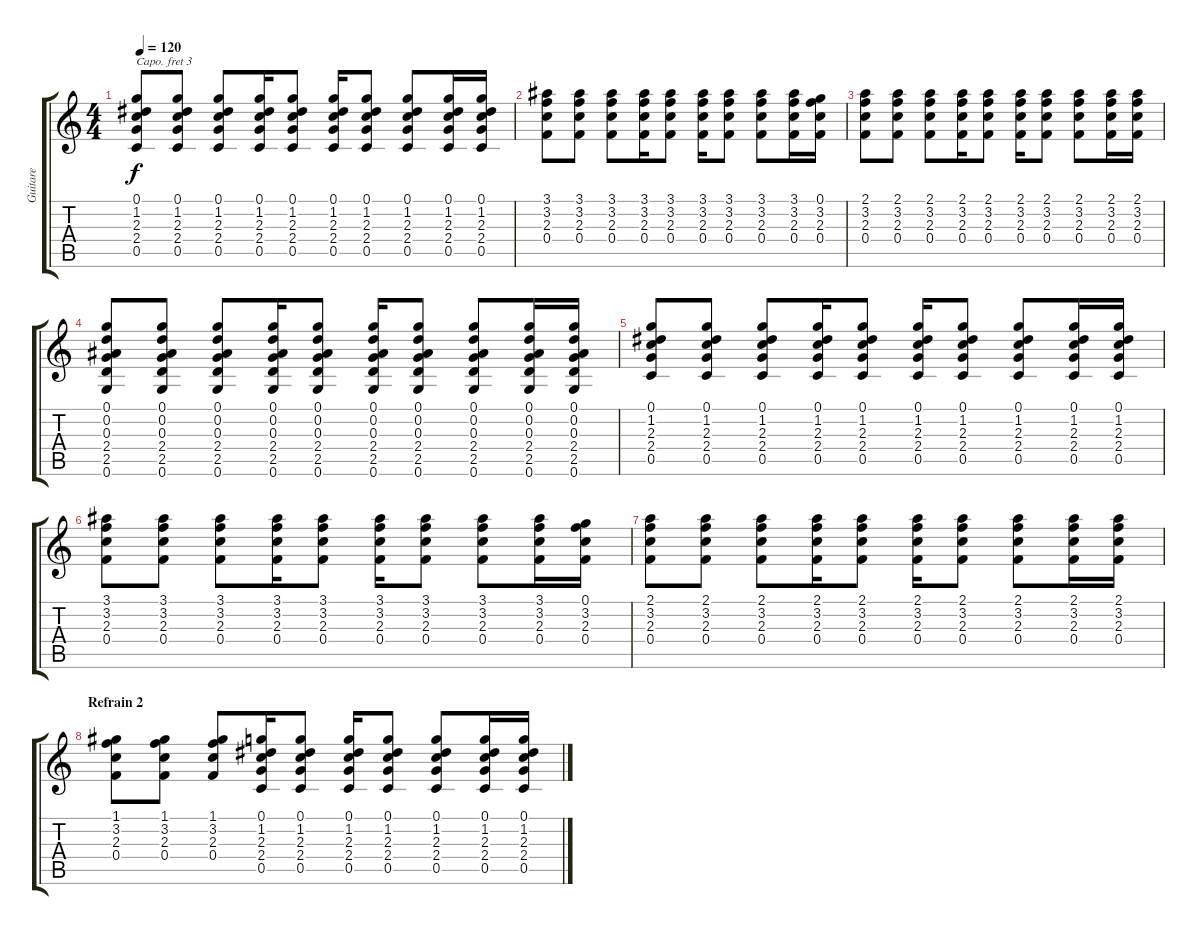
\track ("Guitare" "Guitare") {instrument electricguitarmuted}
\staff {score tabs}
\capo 3
\tuning (E4 B3 G3 D3 A2 E2) {hide}
\ts (4 4)
\tempo 120
\clef g2
\ks c
(0.1 1.2 2.3 2.4 0.5).8{dy f} (0.1 1.2 2.3 2.4 0.5).8 (0.1 1.2 2.3 2.4 0.5).8 (0.1 1.2 2.3 2.4 0.5).16 (0.1 1.2 2.3 2.4 0.5).8 (0.1 1.2 2.3 2.4 0.5).16 (0.1 1.2 2.3 2.4 0.5).8 (0.1 1.2 2.3 2.4 0.5).8 (0.1 1.2 2.3 2.4 0.5).16 (0.1 1.2 2.3 2.4 0.5).16 |
(3.1 3.2 2.3 0.4).8 (3.1 3.2 2.3 0.4).8 (3.1 3.2 2.3 0.4).8 (3.1 3.2 2.3 0.4).16 (3.1 3.2 2.3 0.4).8 (3.1 3.2 2.3 0.4).16 (3.1 3.2 2.3 0.4).8 (3.1 3.2 2.3 0.4).8 (3.1 3.2 2.3 0.4).16 (0.1 3.2 2.3 0.4).16 |
(2.1 3.2 2.3 0.4).8 (2.1 3.2 2.3 0.4).8 (2.1 3.2 2.3 0.4).8 (2.1 3.2 2.3 0.4).16 (2.1 3.2 2.3 0.4).8 (2.1 3.2 2.3 0.4).16 (2.1 3.2 2.3 0.4).8 (2.1 3.2 2.3 0.4).8 (2.1 3.2 2.3 0.4).16 (2.1 3.2 2.3 0.4).16 |
(0.1 0.2 0.3 2.4 2.5 0.6).8 (0.1 0.2 0.3 2.4 2.5 0.6).8 (0.1 0.2 0.3 2.4 2.5 0.6).8 (0.1 0.2 0.3 2.4 2.5 0.6).16 (0.1 0.2 0.3 2.4 2.5 0.6).8 (0.1 0.2 0.3 2.4 2.5 0.6).16 (0.1 0.2 0.3 2.4 2.5 0.6).8 (0.1 0.2 0.3 2.4 2.5 0.6).8 (0.1 0.2 0.3 2.4 2.5 0.6).16 (0.1 0.2 0.3 2.4 2.5 0.6).16 |
(0.1 1.2 2.3 2.4 0.5).8 (0.1 1.2 2.3 2.4 0.5).8 (0.1 1.2 2.3 2.4 0.5).8 (0.1 1.2 2.3 2.4 0.5).16 (0.1 1.2 2.3 2.4 0.5).8 (0.1 1.2 2.3 2.4 0.5).16 (0.1 1.2 2.3 2.4 0.5).8 (0.1 1.2 2.3 2.4 0.5).8 (0.1 1.2 2.3 2.4 0.5).16 (0.1 1.2 2.3 2.4 0.5).16 |
(3.1 3.2 2.3 0.4).8 (3.1 3.2 2.3 0.4).8 (3.1 3.2 2.3 0.4).8 (3.1 3.2 2.3 0.4).16 (3.1 3.2 2.3 0.4).8 (3.1 3.2 2.3 0.4).16 (3.1 3.2 2.3 0.4).8 (3.1 3.2 2.3 0.4).8 (3.1 3.2 2.3 0.4).16 (0.1 3.2 2.3 0.4).16 |
(2.1 3.2 2.3 0.4).8 (2.1 3.2 2.3 0.4).8 (2.1 3.2 2.3 0.4).8 (2.1 3.2 2.3 0.4).16 (2.1 3.2 2.3 0.4).8 (2.1 3.2 2.3 0.4).16 (2.1 3.2 2.3 0.4).8 (2.1 3.2 2.3 0.4).8 (2.1 3.2 2.3 0.4).16 (2.1 3.2 2.3 0.4).16 |
\section ("" "Refrain 2")
(1.1 3.2 2.3 0.4).8 (1.1 3.2 2.3 0.4).8 (1.1 3.2 2.3 0.4).8 (0.1 1.2 2.3 2.4 0.5).16 (0.1 1.2 2.3 2.4 0.5).8 (0.1 1.2 2.3 2.4 0.5).16 (0.1 1.2 2.3 2.4 0.5).8 (0.1 1.2 2.3 2.4 0.5).8 (0.1 1.2 2.3 2.4 0.5).16 (0.1 1.2 2.3 2.4 0.5).16
